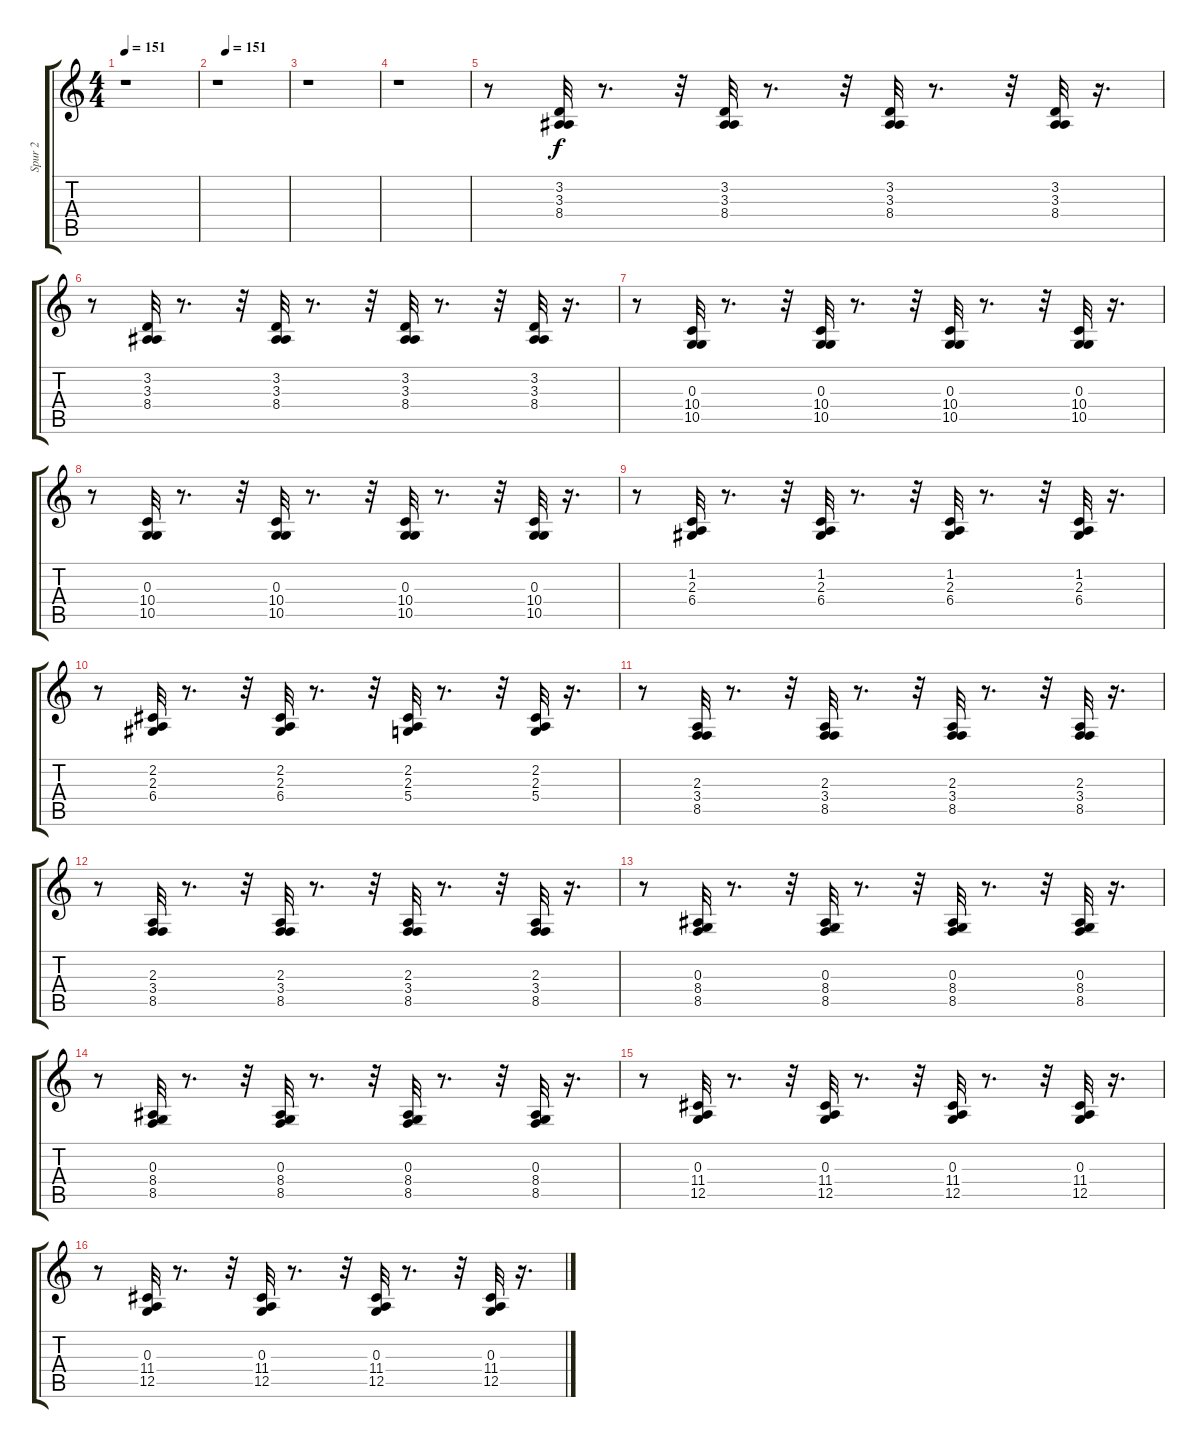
\track ("Spur 2" "Spur 2") {instrument percussiveorgan}
\staff {score tabs}
\tuning (E4 B3 G3 D3 A2 E2) {hide}
\ts (4 4)
\tempo 151
\clef g2
\ks c
r.1{dy f instrument percussiveorgan} |
\tempo (151 0.125)
r.1 |
r.1 |
r.1 |
r.8 (3.2 3.3 8.4).32{volume 13 balance 6 instrument percussiveorgan} r.8{d} r.32 (3.2 3.3 8.4).32 r.8{d} r.32 (3.2 3.3 8.4).32 r.8{d} r.32 (3.2 3.3 8.4).32 r.16{d} |
r.8 (3.2 3.3 8.4).32 r.8{d} r.32 (3.2 3.3 8.4).32 r.8{d} r.32 (3.2 3.3 8.4).32 r.8{d} r.32 (3.2 3.3 8.4).32 r.16{d} |
r.8 (0.3 10.4 10.5).32 r.8{d} r.32 (0.3 10.4 10.5).32 r.8{d} r.32 (0.3 10.4 10.5).32 r.8{d} r.32 (0.3 10.4 10.5).32 r.16{d} |
r.8 (0.3 10.4 10.5).32 r.8{d} r.32 (0.3 10.4 10.5).32 r.8{d} r.32 (0.3 10.4 10.5).32 r.8{d} r.32 (0.3 10.4 10.5).32 r.16{d} |
r.8 (1.2 2.3 6.4).32 r.8{d} r.32 (1.2 2.3 6.4).32 r.8{d} r.32 (1.2 2.3 6.4).32 r.8{d} r.32 (1.2 2.3 6.4).32 r.16{d} |
r.8 (2.2 2.3 6.4).32 r.8{d} r.32 (2.2 2.3 6.4).32 r.8{d} r.32 (2.2 2.3 5.4).32 r.8{d} r.32 (2.2 2.3 5.4).32 r.16{d} |
r.8 (2.3 3.4 8.5).32 r.8{d} r.32 (2.3 3.4 8.5).32 r.8{d} r.32 (2.3 3.4 8.5).32 r.8{d} r.32 (2.3 3.4 8.5).32 r.16{d} |
r.8 (2.3 3.4 8.5).32 r.8{d} r.32 (2.3 3.4 8.5).32 r.8{d} r.32 (2.3 3.4 8.5).32 r.8{d} r.32 (2.3 3.4 8.5).32 r.16{d} |
r.8 (0.3 8.4 8.5).32 r.8{d} r.32 (0.3 8.4 8.5).32 r.8{d} r.32 (0.3 8.4 8.5).32 r.8{d} r.32 (0.3 8.4 8.5).32 r.16{d} |
r.8 (0.3 8.4 8.5).32 r.8{d} r.32 (0.3 8.4 8.5).32 r.8{d} r.32 (0.3 8.4 8.5).32 r.8{d} r.32 (0.3 8.4 8.5).32 r.16{d} |
r.8 (0.3 11.4 12.5).32 r.8{d} r.32 (0.3 11.4 12.5).32 r.8{d} r.32 (0.3 11.4 12.5).32 r.8{d} r.32 (0.3 11.4 12.5).32 r.16{d} |
r.8 (0.3 11.4 12.5).32 r.8{d} r.32 (0.3 11.4 12.5).32 r.8{d} r.32 (0.3 11.4 12.5).32 r.8{d} r.32 (0.3 11.4 12.5).32 r.16{d}
